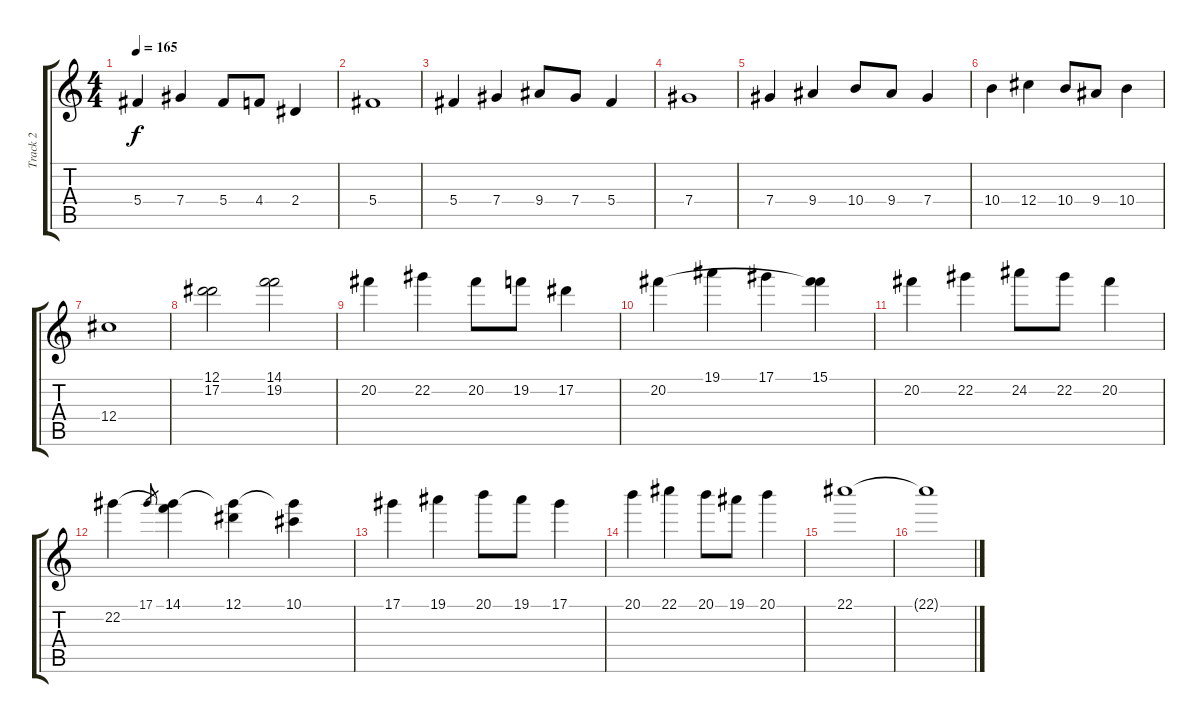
\track ("Track 2" "Track 2") {instrument stringensemble1}
\staff {score tabs}
\tuning (Eb5 Bb4 Gb4 Db4 Ab3 Eb3) {hide}
\ts (4 4)
\tempo 165
\tempo 125
\tempo 165
\clef g2
\ks c
5.4.4{dy f instrument stringensemble1} 7.4.4 5.4.8 4.4.8 2.4.4 |
5.4.1 |
5.4.4 7.4.4 9.4.8 7.4.8 5.4.4 |
7.4.1 |
7.4.4 9.4.4 10.4.8 9.4.8 7.4.4 |
10.4.4 12.4.4 10.4.8 9.4.8 10.4.4 |
12.4.1 |
(12.1 17.2).2 (14.1 19.2).2 |
20.2.4 22.2.4 20.2.8 19.2.8 17.2.4 |
20.2.4 19.1.4 17.1.4 (15.1 20.2{t}).4 |
20.2.4 22.2.4 24.2.8 22.2.8 20.2.4 |
22.2.4 17.1.8{gr} (14.1 22.2{t}).4 (12.1 22.2{t}).4 (10.1 22.2{t}).4 |
17.1.4 19.1.4 20.1.8 19.1.8 17.1.4 |
20.1.4 22.1.4 20.1.8 19.1.8 20.1.4 |
22.1.1 |
22.1{t}.1
